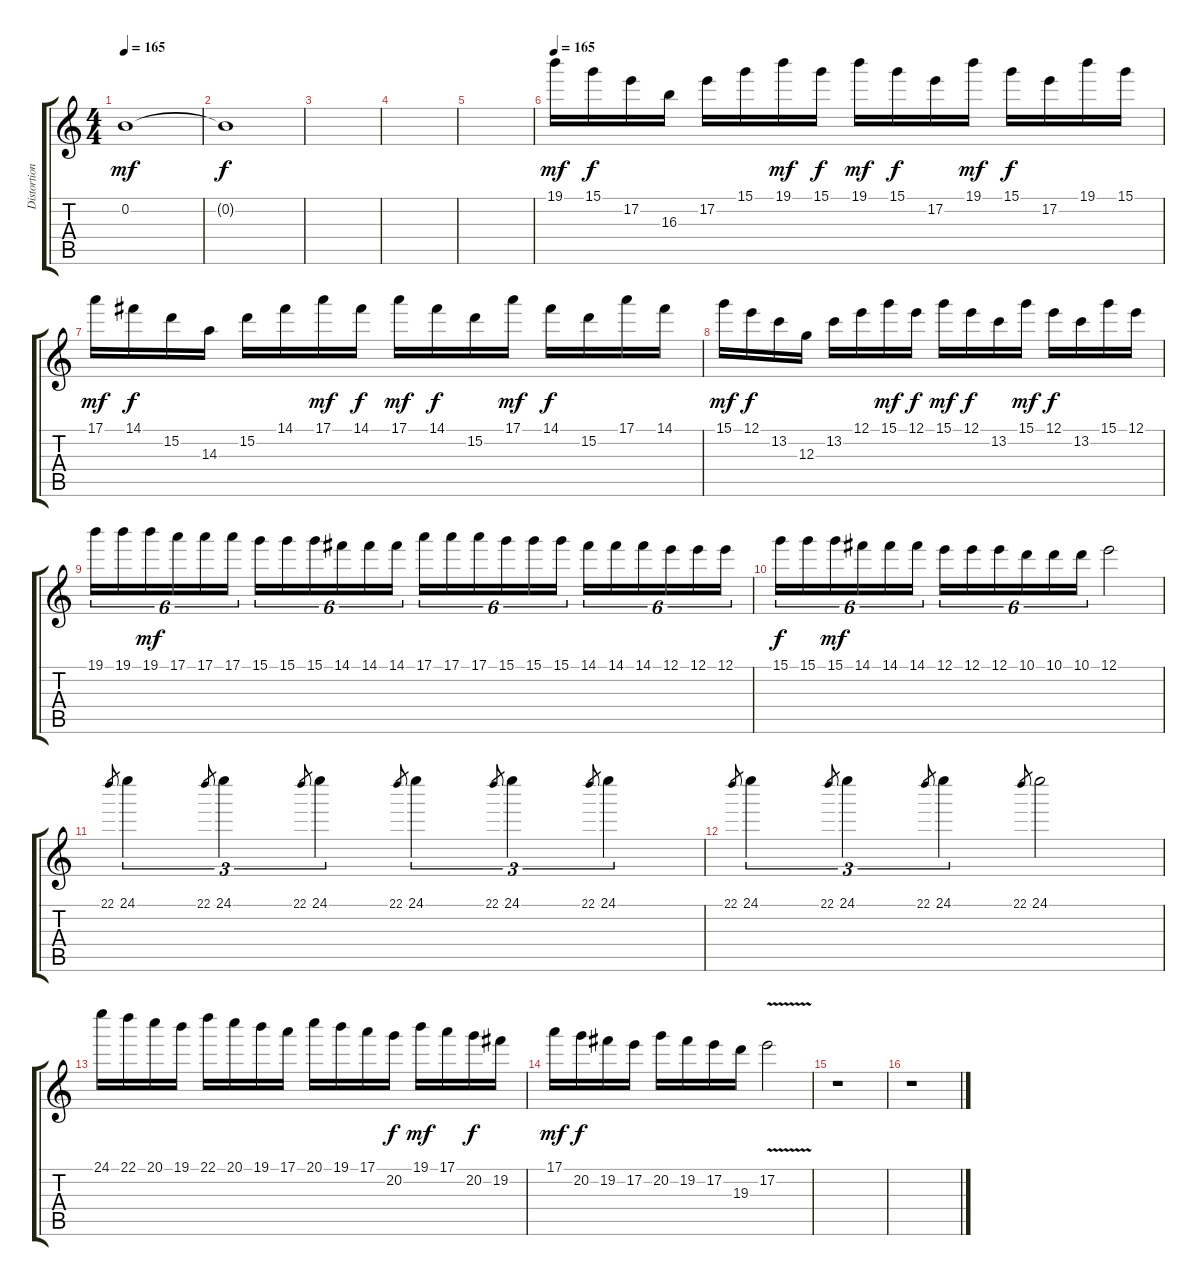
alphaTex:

\track ("Distortion Solo " "Distortion") {instrument distortionguitar}
\staff {score tabs}
\tuning (E4 B3 G3 D3 A2 E2) {hide}
\ts (4 4)
\tempo 165
\clef g2
\ks c
0.2.1{dy mf} |
0.2{t}.1{dy f} |
|
|
|
\tempo 165
19.1.16{dy mf} 15.1.16{dy f} 17.2.16 16.3.16 17.2.16 15.1.16 19.1.16{dy mf} 15.1.16{dy f} 19.1.16{dy mf} 15.1.16{dy f} 17.2.16 19.1.16{dy mf} 15.1.16{dy f} 17.2.16 19.1.16 15.1.16 |
17.1.16{dy mf} 14.1.16{dy f} 15.2.16 14.3.16 15.2.16 14.1.16 17.1.16{dy mf} 14.1.16{dy f} 17.1.16{dy mf} 14.1.16{dy f} 15.2.16 17.1.16{dy mf} 14.1.16{dy f} 15.2.16 17.1.16 14.1.16 |
15.1.16{dy mf} 12.1.16{dy f} 13.2.16 12.3.16 13.2.16 12.1.16 15.1.16{dy mf} 12.1.16{dy f} 15.1.16{dy mf} 12.1.16{dy f} 13.2.16 15.1.16{dy mf} 12.1.16{dy f} 13.2.16 15.1.16 12.1.16 |
19.1.16{tu (6 4)} 19.1.16{tu (6 4)} 19.1.16{tu (6 4) dy mf} 17.1.16{tu (6 4)} 17.1.16{tu (6 4)} 17.1.16{tu (6 4)} 15.1.16{tu (6 4)} 15.1.16{tu (6 4)} 15.1.16{tu (6 4)} 14.1.16{tu (6 4)} 14.1.16{tu (6 4)} 14.1.16{tu (6 4)} 17.1.16{tu (6 4)} 17.1.16{tu (6 4)} 17.1.16{tu (6 4)} 15.1.16{tu (6 4)} 15.1.16{tu (6 4)} 15.1.16{tu (6 4)} 14.1.16{tu (6 4)} 14.1.16{tu (6 4)} 14.1.16{tu (6 4)} 12.1.16{tu (6 4)} 12.1.16{tu (6 4)} 12.1.16{tu (6 4)} |
15.1.16{tu (6 4) dy f} 15.1.16{tu (6 4)} 15.1.16{tu (6 4) dy mf} 14.1.16{tu (6 4)} 14.1.16{tu (6 4)} 14.1.16{tu (6 4)} 12.1.16{tu (6 4)} 12.1.16{tu (6 4)} 12.1.16{tu (6 4)} 10.1.16{tu (6 4)} 10.1.16{tu (6 4)} 10.1.16{tu (6 4)} 12.1.2 |
22.1.8{gr} 24.1.4{tu (3 2)} 22.1.8{gr} 24.1.4{tu (3 2)} 22.1.8{gr} 24.1.4{tu (3 2)} 22.1.8{gr} 24.1.4{tu (3 2)} 22.1.8{gr} 24.1.4{tu (3 2)} 22.1.8{gr} 24.1.4{tu (3 2)} |
22.1.8{gr} 24.1.4{tu (3 2)} 22.1.8{gr} 24.1.4{tu (3 2)} 22.1.8{gr} 24.1.4{tu (3 2)} 22.1.8{gr} 24.1.2 |
24.1.16 22.1.16 20.1.16 19.1.16 22.1.16 20.1.16 19.1.16 17.1.16 20.1.16 19.1.16 17.1.16 20.2.16{dy f} 19.1.16{dy mf} 17.1.16 20.2.16{dy f} 19.2.16 |
17.1.16{dy mf} 20.2.16{dy f} 19.2.16 17.2.16 20.2.16 19.2.16 17.2.16 19.3.16 17.2{v}.2 |
r.1 |
r.1
